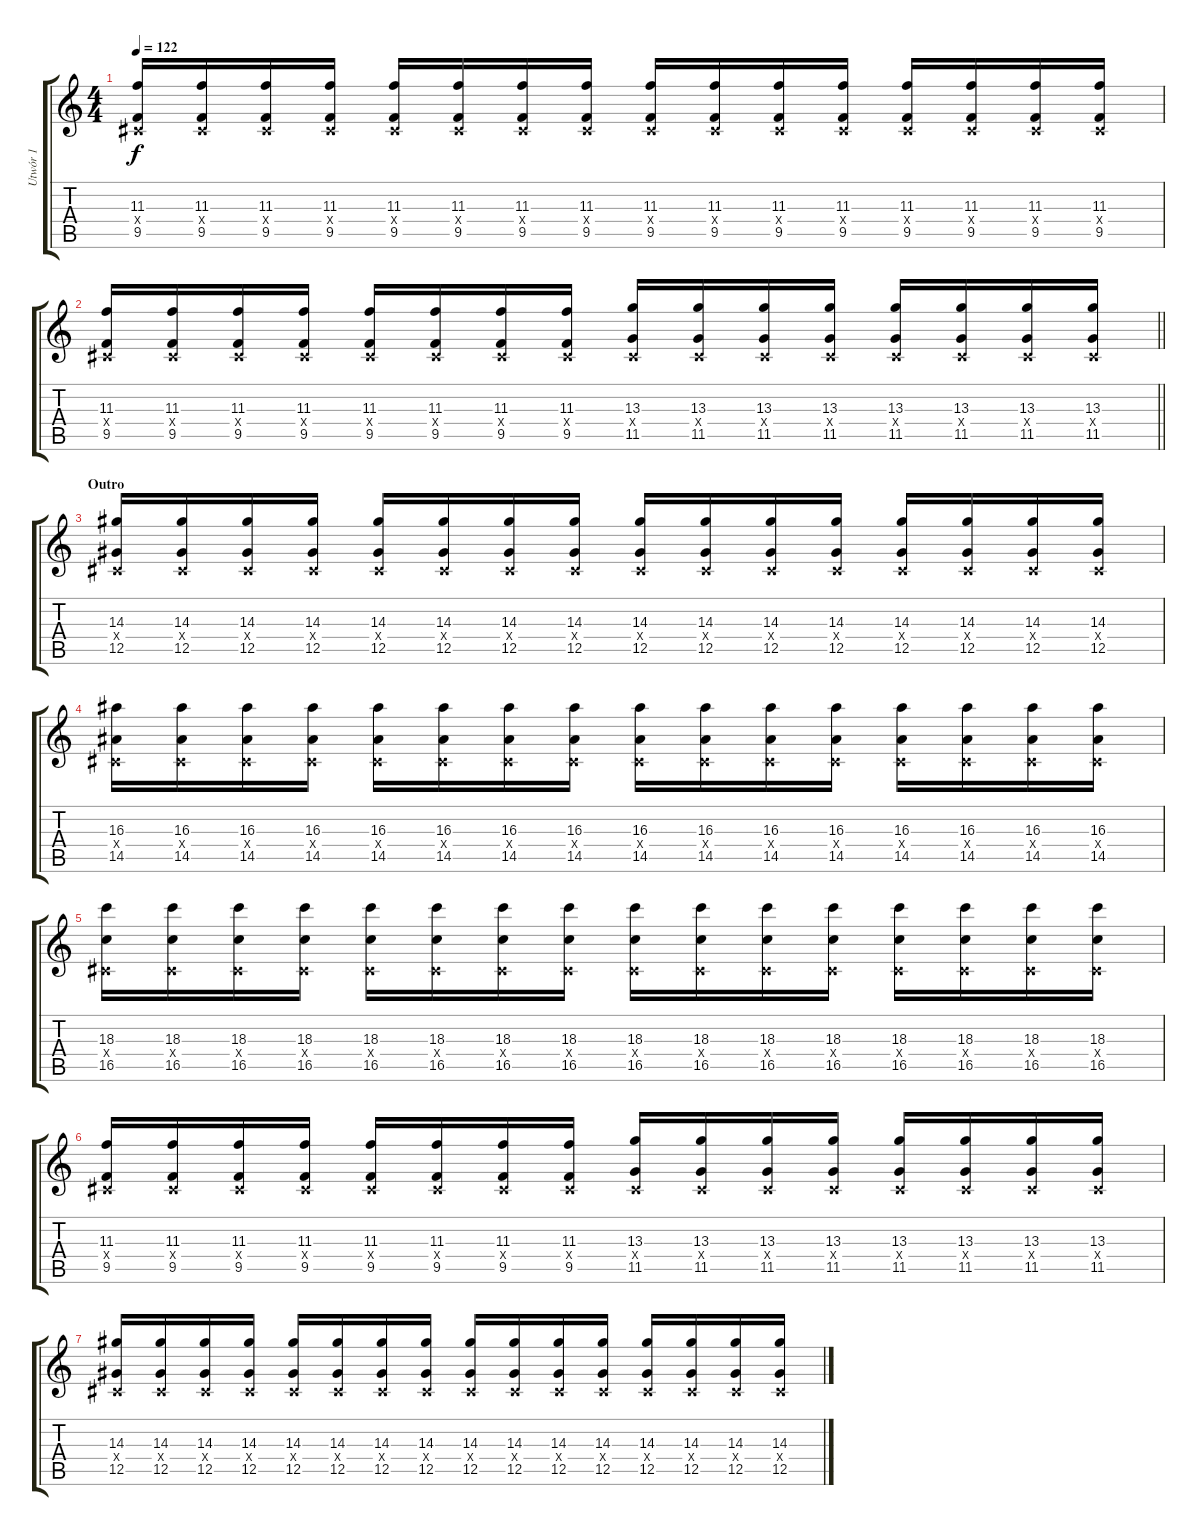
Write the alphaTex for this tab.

\track ("Utwór 1" "Utwór 1") {instrument overdrivenguitar}
\staff {score tabs}
\tuning (Eb4 Bb3 Gb3 Db3 Ab2 Eb2) {hide}
\ts (4 4)
\tempo 122
\clef g2
\ks c
(11.3 0.4{x} 9.5).16{dy f} (11.3 0.4{x} 9.5).16 (11.3 0.4{x} 9.5).16 (11.3 0.4{x} 9.5).16 (11.3 0.4{x} 9.5).16 (11.3 0.4{x} 9.5).16 (11.3 0.4{x} 9.5).16 (11.3 0.4{x} 9.5).16 (11.3 0.4{x} 9.5).16 (11.3 0.4{x} 9.5).16 (11.3 0.4{x} 9.5).16 (11.3 0.4{x} 9.5).16 (11.3 0.4{x} 9.5).16 (11.3 0.4{x} 9.5).16 (11.3 0.4{x} 9.5).16 (11.3 0.4{x} 9.5).16 |
\barLineRight lightlight
(11.3 0.4{x} 9.5).16 (11.3 0.4{x} 9.5).16 (11.3 0.4{x} 9.5).16 (11.3 0.4{x} 9.5).16 (11.3 0.4{x} 9.5).16 (11.3 0.4{x} 9.5).16 (11.3 0.4{x} 9.5).16 (11.3 0.4{x} 9.5).16 (13.3 0.4{x} 11.5).16 (13.3 0.4{x} 11.5).16 (13.3 0.4{x} 11.5).16 (13.3 0.4{x} 11.5).16 (13.3 0.4{x} 11.5).16 (13.3 0.4{x} 11.5).16 (13.3 0.4{x} 11.5).16 (13.3 0.4{x} 11.5).16 |
\section ("" "Outro")
(14.3 0.4{x} 12.5).16 (14.3 0.4{x} 12.5).16 (14.3 0.4{x} 12.5).16 (14.3 0.4{x} 12.5).16 (14.3 0.4{x} 12.5).16 (14.3 0.4{x} 12.5).16 (14.3 0.4{x} 12.5).16 (14.3 0.4{x} 12.5).16 (14.3 0.4{x} 12.5).16 (14.3 0.4{x} 12.5).16 (14.3 0.4{x} 12.5).16 (14.3 0.4{x} 12.5).16 (14.3 0.4{x} 12.5).16 (14.3 0.4{x} 12.5).16 (14.3 0.4{x} 12.5).16 (14.3 0.4{x} 12.5).16 |
(16.3 0.4{x} 14.5).16 (16.3 0.4{x} 14.5).16 (16.3 0.4{x} 14.5).16 (16.3 0.4{x} 14.5).16 (16.3 0.4{x} 14.5).16 (16.3 0.4{x} 14.5).16 (16.3 0.4{x} 14.5).16 (16.3 0.4{x} 14.5).16 (16.3 0.4{x} 14.5).16 (16.3 0.4{x} 14.5).16 (16.3 0.4{x} 14.5).16 (16.3 0.4{x} 14.5).16 (16.3 0.4{x} 14.5).16 (16.3 0.4{x} 14.5).16 (16.3 0.4{x} 14.5).16 (16.3 0.4{x} 14.5).16 |
(18.3 0.4{x} 16.5).16 (18.3 0.4{x} 16.5).16 (18.3 0.4{x} 16.5).16 (18.3 0.4{x} 16.5).16 (18.3 0.4{x} 16.5).16 (18.3 0.4{x} 16.5).16 (18.3 0.4{x} 16.5).16 (18.3 0.4{x} 16.5).16 (18.3 0.4{x} 16.5).16 (18.3 0.4{x} 16.5).16 (18.3 0.4{x} 16.5).16 (18.3 0.4{x} 16.5).16 (18.3 0.4{x} 16.5).16 (18.3 0.4{x} 16.5).16 (18.3 0.4{x} 16.5).16 (18.3 0.4{x} 16.5).16 |
(11.3 0.4{x} 9.5).16 (11.3 0.4{x} 9.5).16 (11.3 0.4{x} 9.5).16 (11.3 0.4{x} 9.5).16 (11.3 0.4{x} 9.5).16 (11.3 0.4{x} 9.5).16 (11.3 0.4{x} 9.5).16 (11.3 0.4{x} 9.5).16 (13.3 0.4{x} 11.5).16 (13.3 0.4{x} 11.5).16 (13.3 0.4{x} 11.5).16 (13.3 0.4{x} 11.5).16 (13.3 0.4{x} 11.5).16 (13.3 0.4{x} 11.5).16 (13.3 0.4{x} 11.5).16 (13.3 0.4{x} 11.5).16 |
(14.3 0.4{x} 12.5).16 (14.3 0.4{x} 12.5).16 (14.3 0.4{x} 12.5).16 (14.3 0.4{x} 12.5).16 (14.3 0.4{x} 12.5).16 (14.3 0.4{x} 12.5).16 (14.3 0.4{x} 12.5).16 (14.3 0.4{x} 12.5).16 (14.3 0.4{x} 12.5).16 (14.3 0.4{x} 12.5).16 (14.3 0.4{x} 12.5).16 (14.3 0.4{x} 12.5).16 (14.3 0.4{x} 12.5).16 (14.3 0.4{x} 12.5).16 (14.3 0.4{x} 12.5).16 (14.3 0.4{x} 12.5).16
